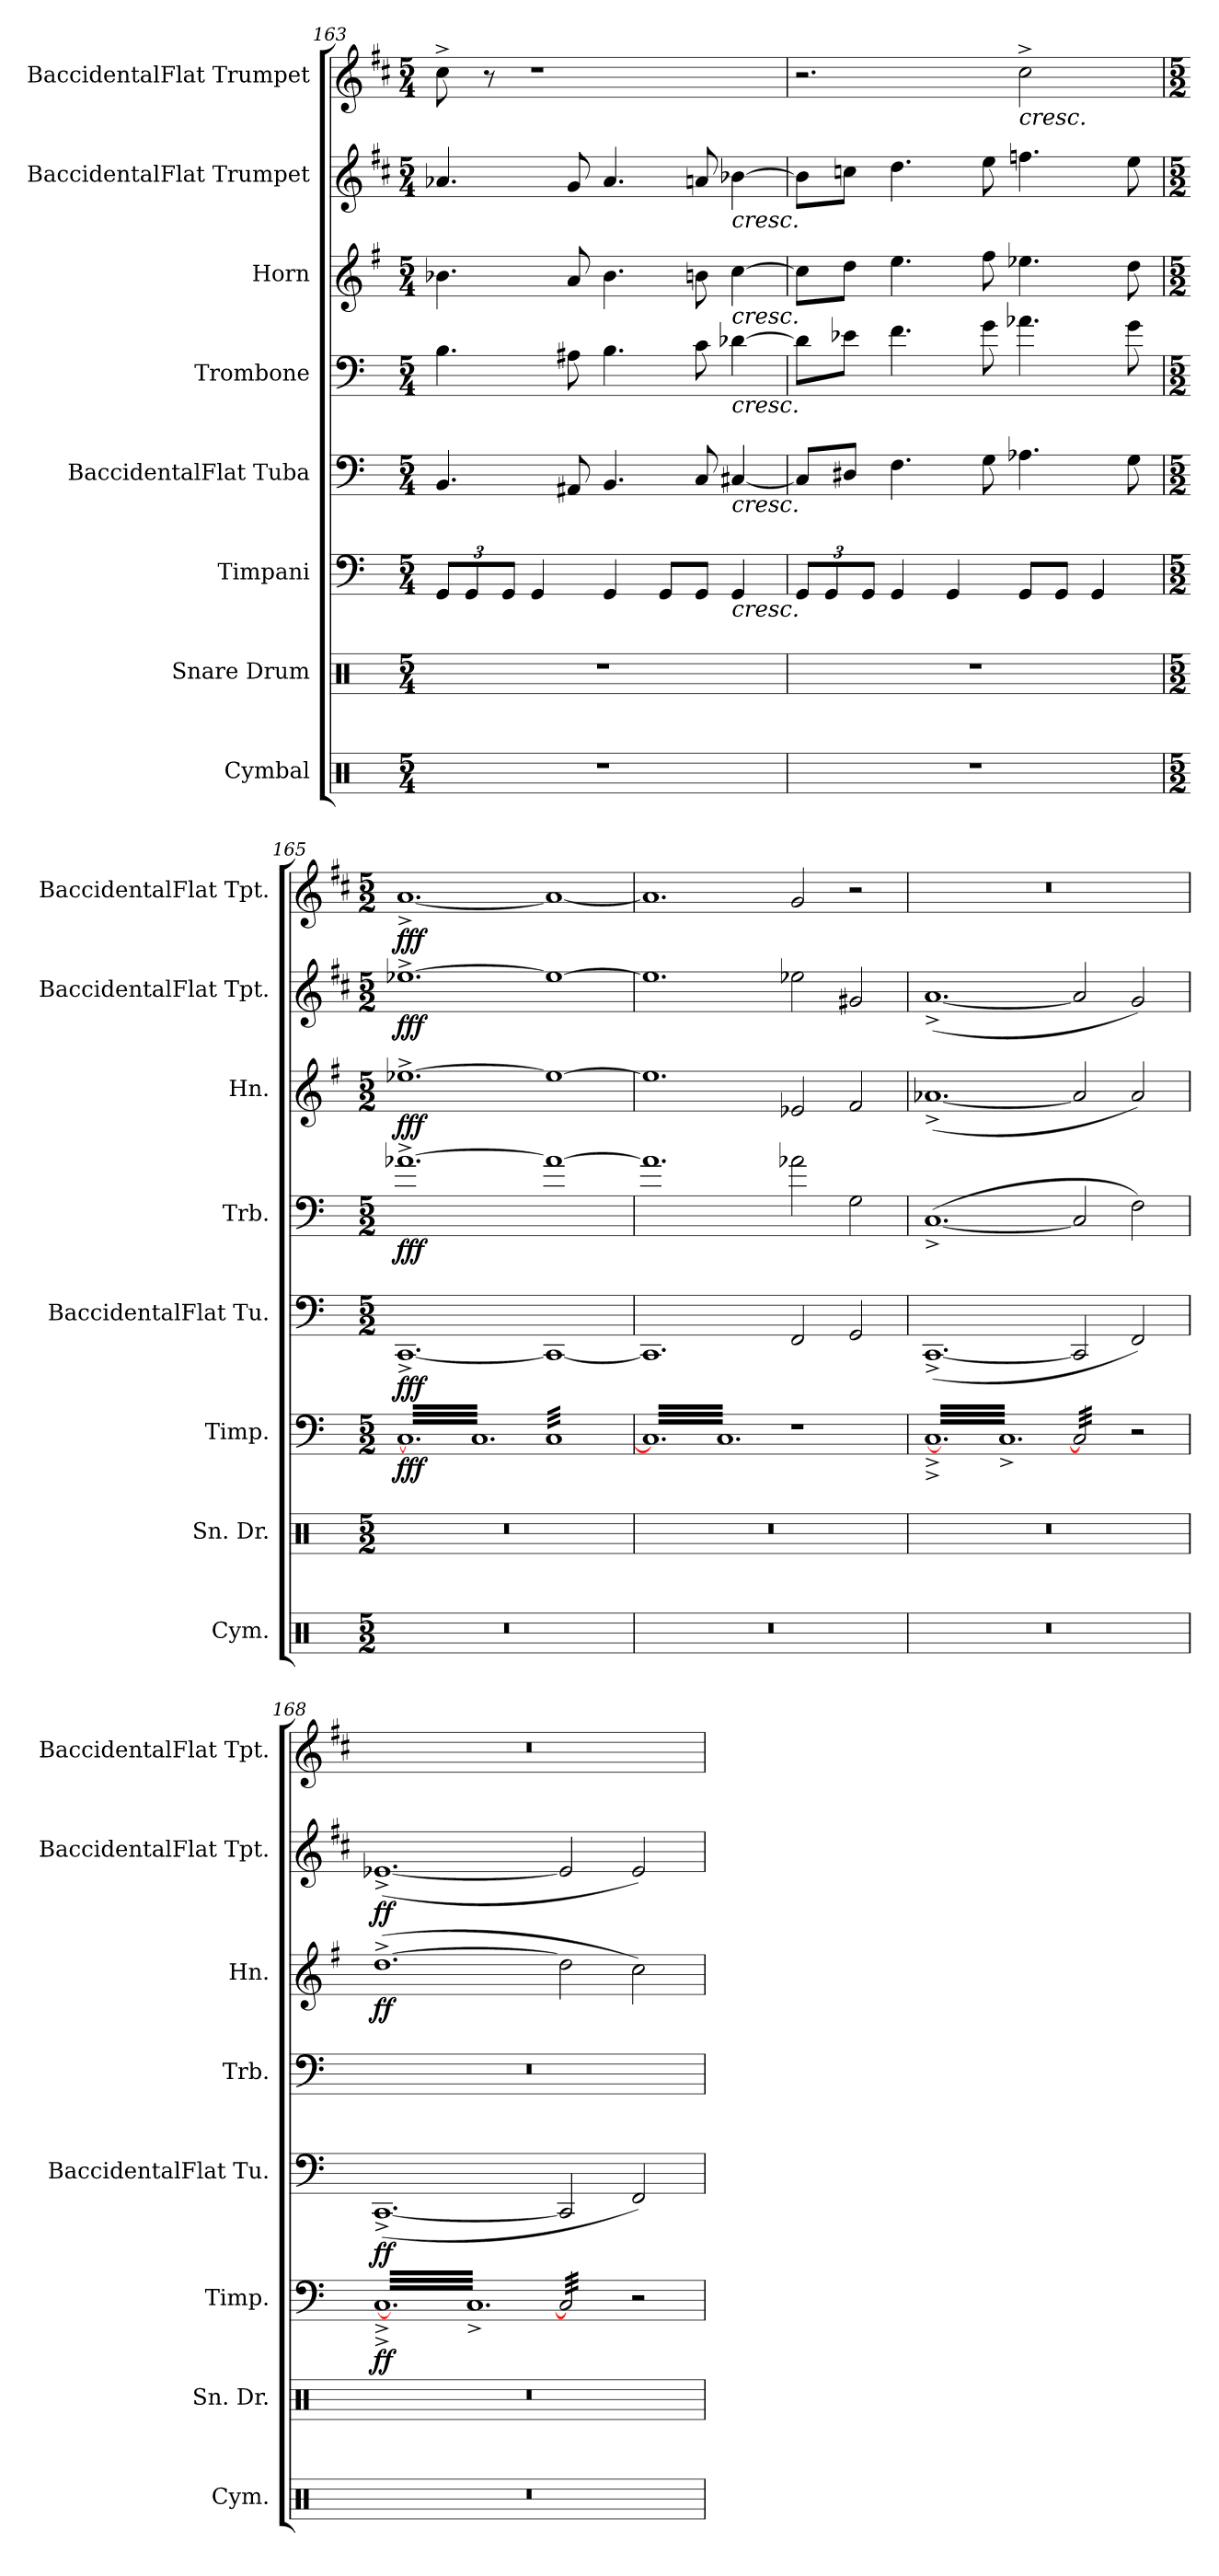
**kern	**kern	**kern	**dynam	**kern	**dynam	**kern	**dynam	**kern	**dynam	**kern	**dynam	**kern	**dynam
*part8	*part7	*part6	*part6	*part5	*part5	*part4	*part4	*part3	*part3	*part2	*part2	*part1	*part1
*staff8	*staff7	*staff6	*staff6	*staff5	*staff5	*staff4	*staff4	*staff3	*staff3	*staff2	*staff2	*staff1	*staff1
*I"Cymbal	*I"Snare Drum	*I"Timpani	*	*I"BaccidentalFlat Tuba	*	*I"Trombone	*	*I"Horn	*	*I"BaccidentalFlat Trumpet	*	*I"BaccidentalFlat Trumpet	*
*I'Cym.	*I'Sn. Dr.	*I'Timp.	*	*I'BaccidentalFlat Tu.	*	*I'Trb.	*	*I'Hn.	*	*I'BaccidentalFlat Tpt.	*	*I'BaccidentalFlat Tpt.	*
*clefX	*clefX	*clefF4	*	*clefF4	*	*clefF4	*	*clefG2	*	*clefG2	*	*clefG2	*
*	*	*	*	*	*	*	*	*ITrd4c7	*	*ITrd1c2	*	*ITrd1c2	*
*k[]	*k[]	*k[]	*	*k[]	*	*k[]	*	*k[]	*	*k[]	*	*k[]	*
*M5/4	*M5/4	*M5/4	*	*M5/4	*	*M5/4	*	*M5/4	*	*M5/4	*	*M5/4	*
*	*	*Xbrackettup	*	*	*	*	*	*	*	*	*	*	*
=163	=163	=163	=163	=163	=163	=163	=163	=163	=163	=163	=163	=163	=163
4%5r	4%5r	12GG/L	.	4.BB/	.	4.B\	.	4.e-X\	.	4.g-X/	.	8b^\	.
.	.	12GG/	.	.	.	.	.	.	.	.	.	.	.
.	.	.	.	.	.	.	.	.	.	.	.	8r	.
.	.	12GG/J	.	.	.	.	.	.	.	.	.	.	.
.	.	4GG/	.	.	.	.	.	.	.	.	.	1r	.
.	.	.	.	8AA#X/	.	8A#X\	.	8d/	.	8f/	.	.	.
.	.	4GG/	.	4.BB/	.	4.B\	.	4.e-\	.	4.g-/	.	.	.
.	.	8GG/L	.	.	.	.	.	.	.	.	.	.	.
.	.	8GG/J	.	8C/	.	8c\	.	8en\	.	8gn/	.	.	.
!	!	!	!LO:HP:b	!	!LO:HP:b	!	!LO:HP:b	!	!LO:HP:b	!	!LO:HP:b	!	!
.	.	4GG/	<	[4C#X/	<	[4d-X\	<	[4f\	<	[4a-X\	<	.	.
=164	=164	=164	=164	=164	=164	=164	=164	=164	=164	=164	=164	=164	=164
4%5r	4%5r	12GG/L	.	8C#/L]	.	8d-\L]	.	8f\L]	.	8a-\L]	.	2.r	.
.	.	12GG/	.	.	.	.	.	.	.	.	.	.	.
.	.	.	.	8D#X/J	.	8e-X\J	.	8g\J	.	8b-X\J	.	.	.
.	.	12GG/J	.	.	.	.	.	.	.	.	.	.	.
.	.	4GG/	.	4.F\	.	4.f\	.	4.a\	.	4.cc\	.	.	.
.	.	4GG/	.	.	.	.	.	.	.	.	.	.	.
.	.	.	.	8G\	.	8g\	.	8b\	.	8dd\	.	.	.
!	!	!	!	!	!	!	!	!	!	!	!	!	!LO:HP:b
.	.	8GG/L	.	4.A-X\	.	4.a-X\	.	4.a-X\	.	4.ee-X\	.	2b^\	<
.	.	8GG/J	.	.	.	.	.	.	.	.	.	.	.
.	.	4GG/	.	.	.	.	.	.	.	.	.	.	.
.	.	.	.	8G\	.	8g\	.	8g\	.	8dd\	.	.	.
=165	=165	=165	=165	=165	=165	=165	=165	=165	=165	=165	=165	=165	=165
*M5/2	*M5/2	*M5/2	*	*M5/2	*	*M5/2	*	*M5/2	*	*M5/2	*	*M5/2	*
!	!	!	!LO:DY:b	!	!LO:DY:b	!	!LO:DY:b	!	!LO:DY:b	!	!LO:DY:b	!	!LO:DY:b
*	*	*tremolo	*	*	*	*	*	*	*	*	*	*	*
2%5r	2%5r	[32CLLL	fff	[1.CC^	fff	[1.a-X^	fff	[1.a-X^	fff	[1.dd-X^	fff	[1.g^	fff
.	.	32C	.	.	.	.	.	.	.	.	.	.	.
.	.	32C	.	.	.	.	.	.	.	.	.	.	.
.	.	32C	.	.	.	.	.	.	.	.	.	.	.
.	.	32C	.	.	.	.	.	.	.	.	.	.	.
.	.	32C	.	.	.	.	.	.	.	.	.	.	.
.	.	32C	.	.	.	.	.	.	.	.	.	.	.
.	.	32C	.	.	.	.	.	.	.	.	.	.	.
.	.	32C	.	.	.	.	.	.	.	.	.	.	.
.	.	32C	.	.	.	.	.	.	.	.	.	.	.
.	.	32C	.	.	.	.	.	.	.	.	.	.	.
.	.	32C	.	.	.	.	.	.	.	.	.	.	.
.	.	32C	.	.	.	.	.	.	.	.	.	.	.
.	.	32C	.	.	.	.	.	.	.	.	.	.	.
.	.	32C	.	.	.	.	.	.	.	.	.	.	.
.	.	32C	.	.	.	.	.	.	.	.	.	.	.
.	.	32C	.	.	.	.	.	.	.	.	.	.	.
.	.	32C	.	.	.	.	.	.	.	.	.	.	.
.	.	32C	.	.	.	.	.	.	.	.	.	.	.
.	.	32C	.	.	.	.	.	.	.	.	.	.	.
.	.	32C	.	.	.	.	.	.	.	.	.	.	.
.	.	32C	.	.	.	.	.	.	.	.	.	.	.
.	.	32C	.	.	.	.	.	.	.	.	.	.	.
.	.	32C	.	.	.	.	.	.	.	.	.	.	.
.	.	32C	.	.	.	.	.	.	.	.	.	.	.
.	.	32C	.	.	.	.	.	.	.	.	.	.	.
.	.	32C	.	.	.	.	.	.	.	.	.	.	.
.	.	32C	.	.	.	.	.	.	.	.	.	.	.
.	.	32C	.	.	.	.	.	.	.	.	.	.	.
.	.	32C	.	.	.	.	.	.	.	.	.	.	.
.	.	32C	.	.	.	.	.	.	.	.	.	.	.
.	.	32C	.	.	.	.	.	.	.	.	.	.	.
.	.	32C	.	.	.	.	.	.	.	.	.	.	.
.	.	32C	.	.	.	.	.	.	.	.	.	.	.
.	.	32C	.	.	.	.	.	.	.	.	.	.	.
.	.	32C	.	.	.	.	.	.	.	.	.	.	.
.	.	32C	.	.	.	.	.	.	.	.	.	.	.
.	.	32C	.	.	.	.	.	.	.	.	.	.	.
.	.	32C	.	.	.	.	.	.	.	.	.	.	.
.	.	32C	.	.	.	.	.	.	.	.	.	.	.
.	.	32C	.	.	.	.	.	.	.	.	.	.	.
.	.	32C	.	.	.	.	.	.	.	.	.	.	.
.	.	32C	.	.	.	.	.	.	.	.	.	.	.
.	.	32C	.	.	.	.	.	.	.	.	.	.	.
.	.	32C	.	.	.	.	.	.	.	.	.	.	.
.	.	32C	.	.	.	.	.	.	.	.	.	.	.
.	.	32C	.	.	.	.	.	.	.	.	.	.	.
.	.	32CJJJ	.	.	.	.	.	.	.	.	.	.	.
.	.	32CLLL	[	1CC_	[	1a-_	[	1a-_	[	1dd-_	[	1g_	[
.	.	32C	.	.	.	.	.	.	.	.	.	.	.
.	.	32C	.	.	.	.	.	.	.	.	.	.	.
.	.	32C	.	.	.	.	.	.	.	.	.	.	.
.	.	32C	.	.	.	.	.	.	.	.	.	.	.
.	.	32C	.	.	.	.	.	.	.	.	.	.	.
.	.	32C	.	.	.	.	.	.	.	.	.	.	.
.	.	32C	.	.	.	.	.	.	.	.	.	.	.
.	.	32C	.	.	.	.	.	.	.	.	.	.	.
.	.	32C	.	.	.	.	.	.	.	.	.	.	.
.	.	32C	.	.	.	.	.	.	.	.	.	.	.
.	.	32C	.	.	.	.	.	.	.	.	.	.	.
.	.	32C	.	.	.	.	.	.	.	.	.	.	.
.	.	32C	.	.	.	.	.	.	.	.	.	.	.
.	.	32C	.	.	.	.	.	.	.	.	.	.	.
.	.	32C	.	.	.	.	.	.	.	.	.	.	.
.	.	32C	.	.	.	.	.	.	.	.	.	.	.
.	.	32C	.	.	.	.	.	.	.	.	.	.	.
.	.	32C	.	.	.	.	.	.	.	.	.	.	.
.	.	32C	.	.	.	.	.	.	.	.	.	.	.
.	.	32C	.	.	.	.	.	.	.	.	.	.	.
.	.	32C	.	.	.	.	.	.	.	.	.	.	.
.	.	32C	.	.	.	.	.	.	.	.	.	.	.
.	.	32C	.	.	.	.	.	.	.	.	.	.	.
.	.	32C	.	.	.	.	.	.	.	.	.	.	.
.	.	32C	.	.	.	.	.	.	.	.	.	.	.
.	.	32C	.	.	.	.	.	.	.	.	.	.	.
.	.	32C	.	.	.	.	.	.	.	.	.	.	.
.	.	32C	.	.	.	.	.	.	.	.	.	.	.
.	.	32C	.	.	.	.	.	.	.	.	.	.	.
.	.	32C	.	.	.	.	.	.	.	.	.	.	.
.	.	32CJJJ	.	.	.	.	.	.	.	.	.	.	.
=166	=166	=166	=166	=166	=166	=166	=166	=166	=166	=166	=166	=166	=166
2%5r	2%5r	32C]LLL	.	1.CC]	.	1.a-]	.	1.a-]	.	1.dd-]	.	1.g]	.
.	.	32C	.	.	.	.	.	.	.	.	.	.	.
.	.	32C	.	.	.	.	.	.	.	.	.	.	.
.	.	32C	.	.	.	.	.	.	.	.	.	.	.
.	.	32C	.	.	.	.	.	.	.	.	.	.	.
.	.	32C	.	.	.	.	.	.	.	.	.	.	.
.	.	32C	.	.	.	.	.	.	.	.	.	.	.
.	.	32C	.	.	.	.	.	.	.	.	.	.	.
.	.	32C	.	.	.	.	.	.	.	.	.	.	.
.	.	32C	.	.	.	.	.	.	.	.	.	.	.
.	.	32C	.	.	.	.	.	.	.	.	.	.	.
.	.	32C	.	.	.	.	.	.	.	.	.	.	.
.	.	32C	.	.	.	.	.	.	.	.	.	.	.
.	.	32C	.	.	.	.	.	.	.	.	.	.	.
.	.	32C	.	.	.	.	.	.	.	.	.	.	.
.	.	32C	.	.	.	.	.	.	.	.	.	.	.
.	.	32C	.	.	.	.	.	.	.	.	.	.	.
.	.	32C	.	.	.	.	.	.	.	.	.	.	.
.	.	32C	.	.	.	.	.	.	.	.	.	.	.
.	.	32C	.	.	.	.	.	.	.	.	.	.	.
.	.	32C	.	.	.	.	.	.	.	.	.	.	.
.	.	32C	.	.	.	.	.	.	.	.	.	.	.
.	.	32C	.	.	.	.	.	.	.	.	.	.	.
.	.	32C	.	.	.	.	.	.	.	.	.	.	.
.	.	32C	.	.	.	.	.	.	.	.	.	.	.
.	.	32C	.	.	.	.	.	.	.	.	.	.	.
.	.	32C	.	.	.	.	.	.	.	.	.	.	.
.	.	32C	.	.	.	.	.	.	.	.	.	.	.
.	.	32C	.	.	.	.	.	.	.	.	.	.	.
.	.	32C	.	.	.	.	.	.	.	.	.	.	.
.	.	32C	.	.	.	.	.	.	.	.	.	.	.
.	.	32C	.	.	.	.	.	.	.	.	.	.	.
.	.	32C	.	.	.	.	.	.	.	.	.	.	.
.	.	32C	.	.	.	.	.	.	.	.	.	.	.
.	.	32C	.	.	.	.	.	.	.	.	.	.	.
.	.	32C	.	.	.	.	.	.	.	.	.	.	.
.	.	32C	.	.	.	.	.	.	.	.	.	.	.
.	.	32C	.	.	.	.	.	.	.	.	.	.	.
.	.	32C	.	.	.	.	.	.	.	.	.	.	.
.	.	32C	.	.	.	.	.	.	.	.	.	.	.
.	.	32C	.	.	.	.	.	.	.	.	.	.	.
.	.	32C	.	.	.	.	.	.	.	.	.	.	.
.	.	32C	.	.	.	.	.	.	.	.	.	.	.
.	.	32C	.	.	.	.	.	.	.	.	.	.	.
.	.	32C	.	.	.	.	.	.	.	.	.	.	.
.	.	32C	.	.	.	.	.	.	.	.	.	.	.
.	.	32C	.	.	.	.	.	.	.	.	.	.	.
.	.	32CJJJ	.	.	.	.	.	.	.	.	.	.	.
.	.	1r	.	2FF/	.	2a-X\	.	2A-X/	.	2dd-X\	.	2f/	.
.	.	.	.	2GG/	.	2G\	.	2B/	.	2f#X/	.	2r	.
=167	=167	=167	=167	=167	=167	=167	=167	=167	=167	=167	=167	=167	=167
2%5r	2%5r	[32C^LLL	.	([1.CC^	.	([1.C^	.	([1.d-X^	.	([1.g^	.	2%5r	.
.	.	32C^	.	.	.	.	.	.	.	.	.	.	.
.	.	32C^	.	.	.	.	.	.	.	.	.	.	.
.	.	32C^	.	.	.	.	.	.	.	.	.	.	.
.	.	32C^	.	.	.	.	.	.	.	.	.	.	.
.	.	32C^	.	.	.	.	.	.	.	.	.	.	.
.	.	32C^	.	.	.	.	.	.	.	.	.	.	.
.	.	32C^	.	.	.	.	.	.	.	.	.	.	.
.	.	32C^	.	.	.	.	.	.	.	.	.	.	.
.	.	32C^	.	.	.	.	.	.	.	.	.	.	.
.	.	32C^	.	.	.	.	.	.	.	.	.	.	.
.	.	32C^	.	.	.	.	.	.	.	.	.	.	.
.	.	32C^	.	.	.	.	.	.	.	.	.	.	.
.	.	32C^	.	.	.	.	.	.	.	.	.	.	.
.	.	32C^	.	.	.	.	.	.	.	.	.	.	.
.	.	32C^	.	.	.	.	.	.	.	.	.	.	.
.	.	32C^	.	.	.	.	.	.	.	.	.	.	.
.	.	32C^	.	.	.	.	.	.	.	.	.	.	.
.	.	32C^	.	.	.	.	.	.	.	.	.	.	.
.	.	32C^	.	.	.	.	.	.	.	.	.	.	.
.	.	32C^	.	.	.	.	.	.	.	.	.	.	.
.	.	32C^	.	.	.	.	.	.	.	.	.	.	.
.	.	32C^	.	.	.	.	.	.	.	.	.	.	.
.	.	32C^	.	.	.	.	.	.	.	.	.	.	.
.	.	32C^	.	.	.	.	.	.	.	.	.	.	.
.	.	32C^	.	.	.	.	.	.	.	.	.	.	.
.	.	32C^	.	.	.	.	.	.	.	.	.	.	.
.	.	32C^	.	.	.	.	.	.	.	.	.	.	.
.	.	32C^	.	.	.	.	.	.	.	.	.	.	.
.	.	32C^	.	.	.	.	.	.	.	.	.	.	.
.	.	32C^	.	.	.	.	.	.	.	.	.	.	.
.	.	32C^	.	.	.	.	.	.	.	.	.	.	.
.	.	32C^	.	.	.	.	.	.	.	.	.	.	.
.	.	32C^	.	.	.	.	.	.	.	.	.	.	.
.	.	32C^	.	.	.	.	.	.	.	.	.	.	.
.	.	32C^	.	.	.	.	.	.	.	.	.	.	.
.	.	32C^	.	.	.	.	.	.	.	.	.	.	.
.	.	32C^	.	.	.	.	.	.	.	.	.	.	.
.	.	32C^	.	.	.	.	.	.	.	.	.	.	.
.	.	32C^	.	.	.	.	.	.	.	.	.	.	.
.	.	32C^	.	.	.	.	.	.	.	.	.	.	.
.	.	32C^	.	.	.	.	.	.	.	.	.	.	.
.	.	32C^	.	.	.	.	.	.	.	.	.	.	.
.	.	32C^	.	.	.	.	.	.	.	.	.	.	.
.	.	32C^	.	.	.	.	.	.	.	.	.	.	.
.	.	32C^	.	.	.	.	.	.	.	.	.	.	.
.	.	32C^	.	.	.	.	.	.	.	.	.	.	.
.	.	32C^JJJ	.	.	.	.	.	.	.	.	.	.	.
.	.	32C/]LLL	.	2CC/]	.	2C/]	.	2d-/]	.	2g/]	.	.	.
.	.	32C/	.	.	.	.	.	.	.	.	.	.	.
.	.	32C/	.	.	.	.	.	.	.	.	.	.	.
.	.	32C/	.	.	.	.	.	.	.	.	.	.	.
.	.	32C/	.	.	.	.	.	.	.	.	.	.	.
.	.	32C/	.	.	.	.	.	.	.	.	.	.	.
.	.	32C/	.	.	.	.	.	.	.	.	.	.	.
.	.	32C/	.	.	.	.	.	.	.	.	.	.	.
.	.	32C/	.	.	.	.	.	.	.	.	.	.	.
.	.	32C/	.	.	.	.	.	.	.	.	.	.	.
.	.	32C/	.	.	.	.	.	.	.	.	.	.	.
.	.	32C/	.	.	.	.	.	.	.	.	.	.	.
.	.	32C/	.	.	.	.	.	.	.	.	.	.	.
.	.	32C/	.	.	.	.	.	.	.	.	.	.	.
.	.	32C/	.	.	.	.	.	.	.	.	.	.	.
.	.	32C/JJJ	.	.	.	.	.	.	.	.	.	.	.
.	.	2r	.	2FF/)	.	2F\)	.	2d-/)	.	2f/)	.	.	.
!!LO:PB:g=z
=168	=168	=168	=168	=168	=168	=168	=168	=168	=168	=168	=168	=168	=168
!	!	!	!LO:DY:b	!	!LO:DY:b	!	!	!	!LO:DY:b	!	!LO:DY:b	!	!
2%5r	2%5r	[32C^LLL	ff	([1.CC^	ff	2%5r	.	([1.g^	ff	([1.d-X^	ff	2%5r	.
.	.	32C^	.	.	.	.	.	.	.	.	.	.	.
.	.	32C^	.	.	.	.	.	.	.	.	.	.	.
.	.	32C^	.	.	.	.	.	.	.	.	.	.	.
.	.	32C^	.	.	.	.	.	.	.	.	.	.	.
.	.	32C^	.	.	.	.	.	.	.	.	.	.	.
.	.	32C^	.	.	.	.	.	.	.	.	.	.	.
.	.	32C^	.	.	.	.	.	.	.	.	.	.	.
.	.	32C^	.	.	.	.	.	.	.	.	.	.	.
.	.	32C^	.	.	.	.	.	.	.	.	.	.	.
.	.	32C^	.	.	.	.	.	.	.	.	.	.	.
.	.	32C^	.	.	.	.	.	.	.	.	.	.	.
.	.	32C^	.	.	.	.	.	.	.	.	.	.	.
.	.	32C^	.	.	.	.	.	.	.	.	.	.	.
.	.	32C^	.	.	.	.	.	.	.	.	.	.	.
.	.	32C^	.	.	.	.	.	.	.	.	.	.	.
.	.	32C^	.	.	.	.	.	.	.	.	.	.	.
.	.	32C^	.	.	.	.	.	.	.	.	.	.	.
.	.	32C^	.	.	.	.	.	.	.	.	.	.	.
.	.	32C^	.	.	.	.	.	.	.	.	.	.	.
.	.	32C^	.	.	.	.	.	.	.	.	.	.	.
.	.	32C^	.	.	.	.	.	.	.	.	.	.	.
.	.	32C^	.	.	.	.	.	.	.	.	.	.	.
.	.	32C^	.	.	.	.	.	.	.	.	.	.	.
.	.	32C^	.	.	.	.	.	.	.	.	.	.	.
.	.	32C^	.	.	.	.	.	.	.	.	.	.	.
.	.	32C^	.	.	.	.	.	.	.	.	.	.	.
.	.	32C^	.	.	.	.	.	.	.	.	.	.	.
.	.	32C^	.	.	.	.	.	.	.	.	.	.	.
.	.	32C^	.	.	.	.	.	.	.	.	.	.	.
.	.	32C^	.	.	.	.	.	.	.	.	.	.	.
.	.	32C^	.	.	.	.	.	.	.	.	.	.	.
.	.	32C^	.	.	.	.	.	.	.	.	.	.	.
.	.	32C^	.	.	.	.	.	.	.	.	.	.	.
.	.	32C^	.	.	.	.	.	.	.	.	.	.	.
.	.	32C^	.	.	.	.	.	.	.	.	.	.	.
.	.	32C^	.	.	.	.	.	.	.	.	.	.	.
.	.	32C^	.	.	.	.	.	.	.	.	.	.	.
.	.	32C^	.	.	.	.	.	.	.	.	.	.	.
.	.	32C^	.	.	.	.	.	.	.	.	.	.	.
.	.	32C^	.	.	.	.	.	.	.	.	.	.	.
.	.	32C^	.	.	.	.	.	.	.	.	.	.	.
.	.	32C^	.	.	.	.	.	.	.	.	.	.	.
.	.	32C^	.	.	.	.	.	.	.	.	.	.	.
.	.	32C^	.	.	.	.	.	.	.	.	.	.	.
.	.	32C^	.	.	.	.	.	.	.	.	.	.	.
.	.	32C^	.	.	.	.	.	.	.	.	.	.	.
.	.	32C^JJJ	.	.	.	.	.	.	.	.	.	.	.
.	.	32C/]LLL	.	2CC/]	.	.	.	2g\]	.	2d-/]	.	.	.
.	.	32C/	.	.	.	.	.	.	.	.	.	.	.
.	.	32C/	.	.	.	.	.	.	.	.	.	.	.
.	.	32C/	.	.	.	.	.	.	.	.	.	.	.
.	.	32C/	.	.	.	.	.	.	.	.	.	.	.
.	.	32C/	.	.	.	.	.	.	.	.	.	.	.
.	.	32C/	.	.	.	.	.	.	.	.	.	.	.
.	.	32C/	.	.	.	.	.	.	.	.	.	.	.
.	.	32C/	.	.	.	.	.	.	.	.	.	.	.
.	.	32C/	.	.	.	.	.	.	.	.	.	.	.
.	.	32C/	.	.	.	.	.	.	.	.	.	.	.
.	.	32C/	.	.	.	.	.	.	.	.	.	.	.
.	.	32C/	.	.	.	.	.	.	.	.	.	.	.
.	.	32C/	.	.	.	.	.	.	.	.	.	.	.
.	.	32C/	.	.	.	.	.	.	.	.	.	.	.
.	.	32C/JJJ	.	.	.	.	.	.	.	.	.	.	.
*	*	*Xtremolo	*	*	*	*	*	*	*	*	*	*	*
.	.	2r	.	2FF/)	.	.	.	2f\)	.	2d-/)	.	.	.
=	=	=	=	=	=	=	=	=	=	=	=	=	=
*-	*-	*-	*-	*-	*-	*-	*-	*-	*-	*-	*-	*-	*-
